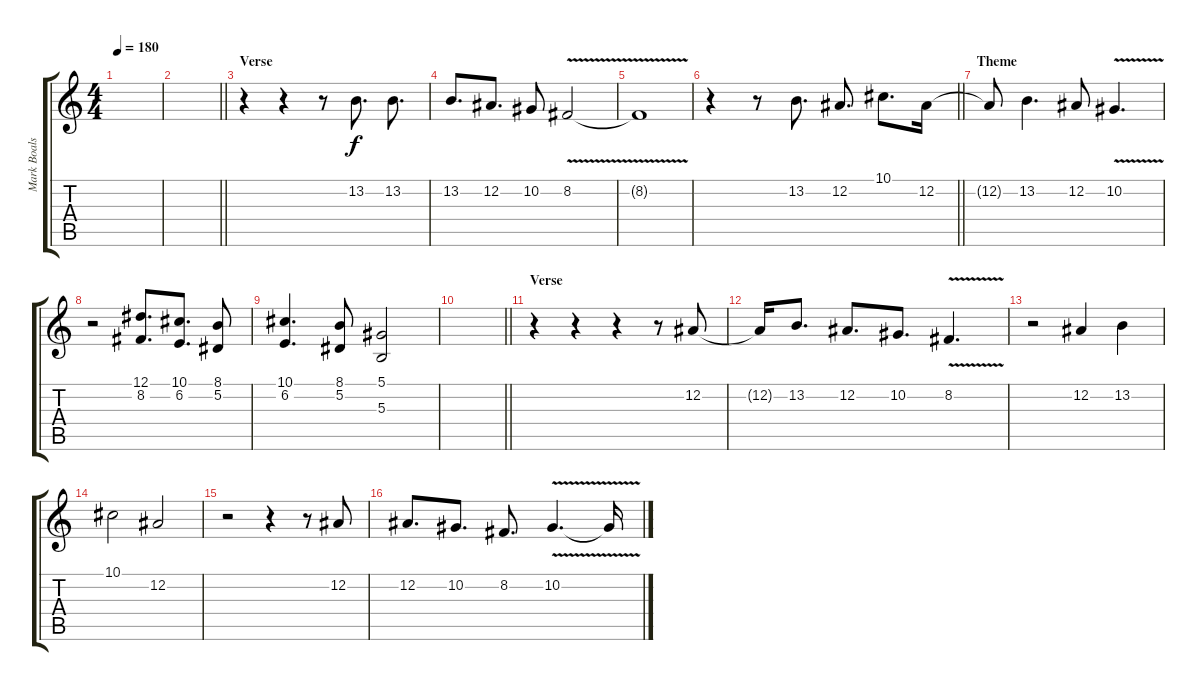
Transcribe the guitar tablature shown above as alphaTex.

\track ("Mark Boals" "Mark Boals") {instrument lead2sawtooth}
\staff {score tabs}
\tuning (Eb4 Bb3 Gb3 Db3 Ab2 Eb2) {hide}
\ts (4 4)
\tempo 180
\clef g2
\ks c
|
\barLineRight lightlight
|
\section ("" "Verse")
r.4 r.4 r.8 13.2.8{d} 13.2.8{d} |
13.2.8{d} 12.2.8{d} 10.2.8 8.2{v}.2 |
8.2{t}.1 |
\barLineRight lightlight
r.4 r.8 13.2.8{d} 12.2.8{d} 10.1.8{d} 12.2.16 |
\section ("" "Theme")
12.2{t}.8 13.2.4{d} 12.2.8 10.2{v}.4{d} |
r.2 (12.1 8.2).8{d} (10.1 6.2).8{d} (8.1 5.2).8 |
(10.1 6.2).4{d} (8.1 5.2).8 (5.1 5.3).2 |
\barLineRight lightlight
|
\section ("" "Verse")
r.4 r.4 r.4 r.8 12.2.8 |
12.2{t}.16 13.2.8{d} 12.2.8{d} 10.2.8{d} 8.2{v}.4{d} |
r.2 12.2.4 13.2.4 |
10.1.2 12.2.2 |
r.2 r.4 r.8 12.2.8 |
12.2.8{d} 10.2.8{d} 8.2.8{d} 10.2{v}.4{d} 10.2{t}.16
